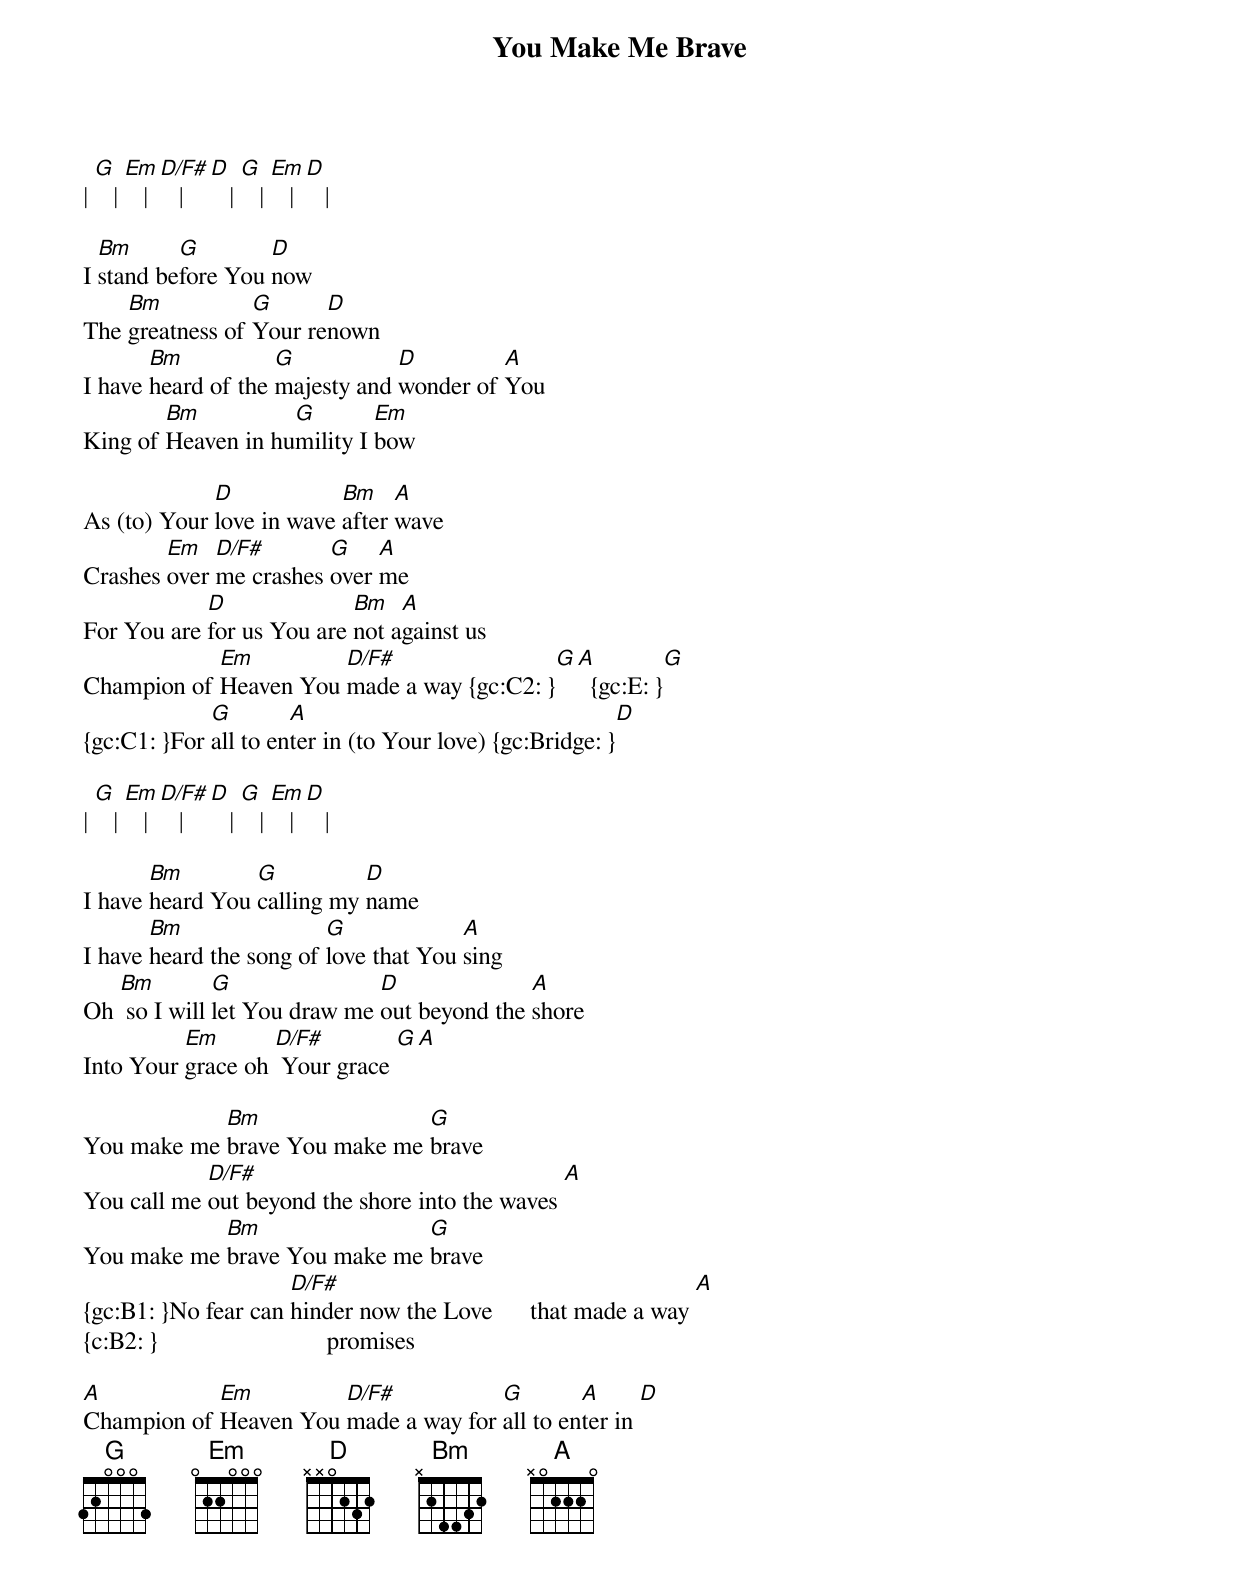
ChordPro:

{title: You Make Me Brave}
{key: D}
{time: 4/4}
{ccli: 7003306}
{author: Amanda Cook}
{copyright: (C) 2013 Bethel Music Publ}

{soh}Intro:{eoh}
| [G]   | [Em]   | [D/F#]   | [D]   | [G]   | [Em]   | [D]   |

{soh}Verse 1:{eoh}
I [Bm]stand be[G]fore You [D]now
The [Bm]greatness of [G]Your re[D]nown
I have [Bm]heard of the [G]majesty and [D]wonder of [A]You
King of [Bm]Heaven in hu[G]mility I [Em]bow

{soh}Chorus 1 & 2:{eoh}
As (to) Your [D]love in wave [Bm]after [A]wave
Crashes [Em]over [D/F#]me crashes [G]over [A]me
For You are [D]for us You are [Bm]not a[A]gainst us
Champion of [Em]Heaven You [D/F#]made a way {gc:C2: }[G][A]  {gc:E: }[G]
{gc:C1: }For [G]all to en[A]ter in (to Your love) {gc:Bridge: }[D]

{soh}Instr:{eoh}
| [G]   | [Em]   | [D/F#]   | [D]   | [G]   | [Em]   | [D]   |

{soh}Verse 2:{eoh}
I have [Bm]heard You [G]calling my [D]name
I have [Bm]heard the song of [G]love that You [A]sing
Oh [Bm] so I will [G]let You draw me [D]out beyond the [A]shore
Into Your [Em]grace oh [D/F#] Your grace [G][A]

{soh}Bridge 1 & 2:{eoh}
You make me [Bm]brave You make me [G]brave
You call me [D/F#]out beyond the shore into the waves [A]
You make me [Bm]brave You make me [G]brave
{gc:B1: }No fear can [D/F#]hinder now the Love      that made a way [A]
{c:B2: }                           promises

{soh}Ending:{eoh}
[A]Champion of [Em]Heaven You [D/F#]made a way for [G]all to en[A]ter in [D]
